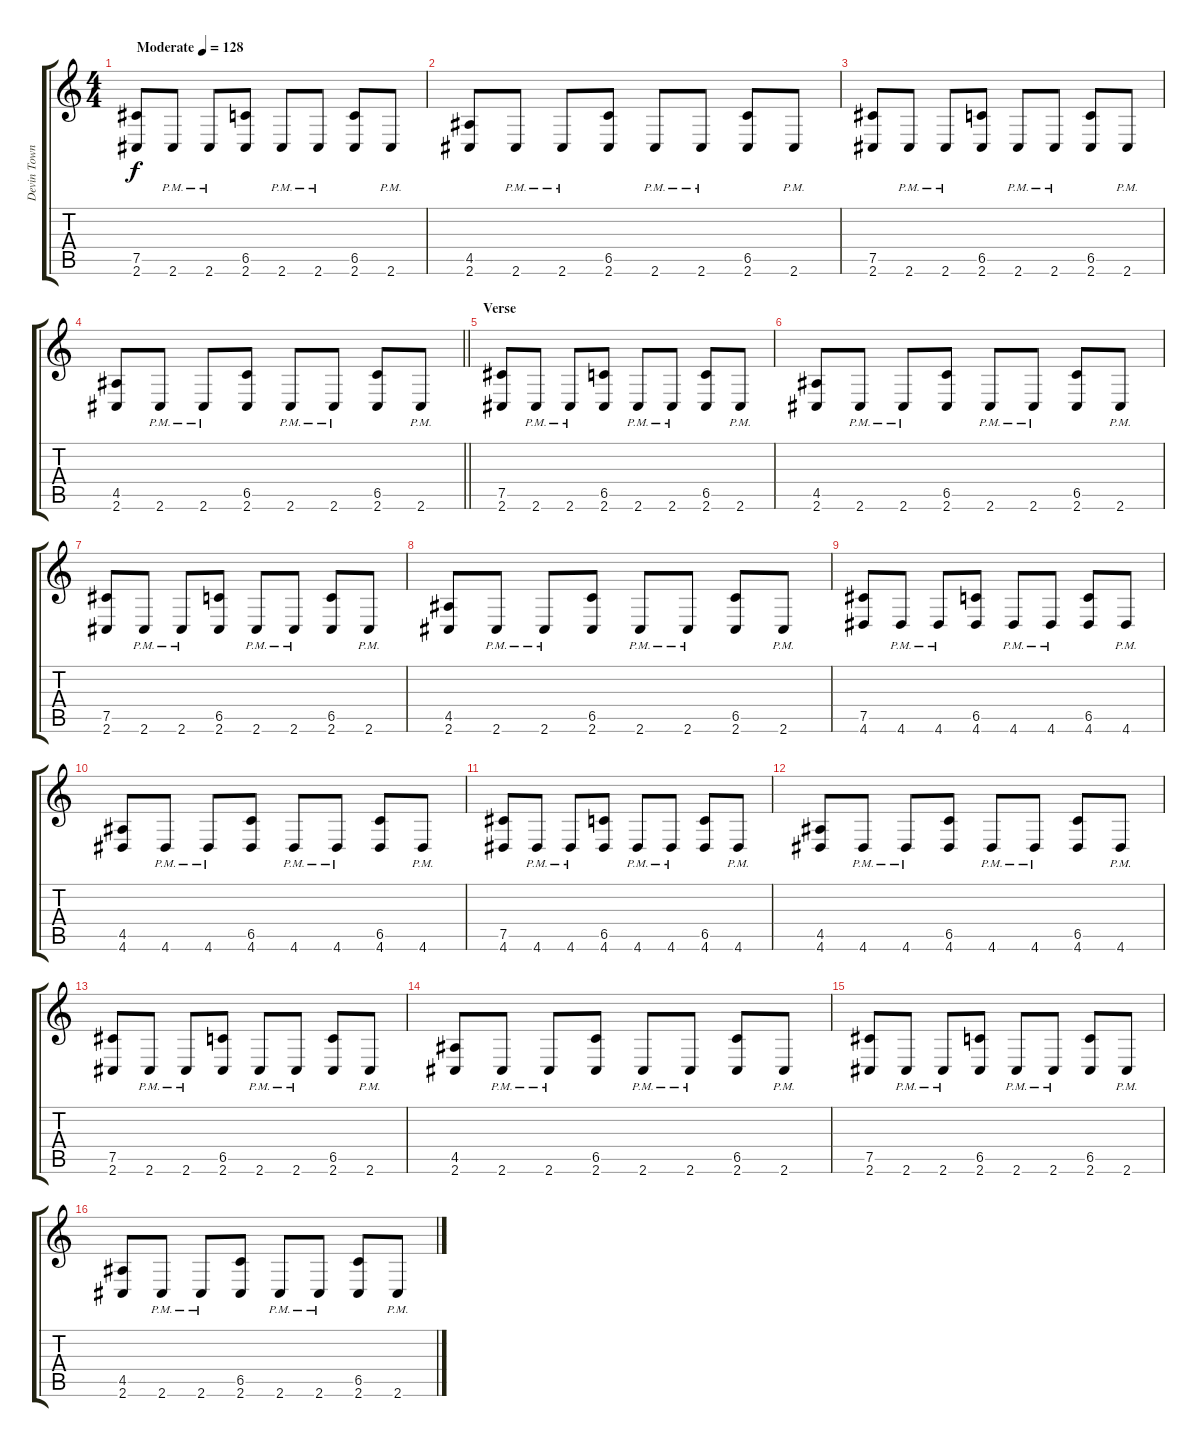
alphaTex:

\track ("Devin Townsend" "Devin Town") {instrument distortionguitar}
\staff {score tabs}
\tuning (Eb4 B3 Gb3 B2 Gb2 B1) {hide}
\ts (4 4)
\tempo (128 "Moderate")
\clef g2
\ks c
(7.5 2.6).8{dy f instrument distortionguitar} 2.6{pm}.8 2.6{pm}.8 (6.5 2.6).8 2.6{pm}.8 2.6{pm}.8 (6.5 2.6).8 2.6{pm}.8 |
(4.5 2.6).8 2.6{pm}.8 2.6{pm}.8 (6.5 2.6).8 2.6{pm}.8 2.6{pm}.8 (6.5 2.6).8 2.6{pm}.8 |
(7.5 2.6).8 2.6{pm}.8 2.6{pm}.8 (6.5 2.6).8 2.6{pm}.8 2.6{pm}.8 (6.5 2.6).8 2.6{pm}.8 |
\barLineRight lightlight
(4.5 2.6).8 2.6{pm}.8 2.6{pm}.8 (6.5 2.6).8 2.6{pm}.8 2.6{pm}.8 (6.5 2.6).8 2.6{pm}.8 |
\section ("" "Verse")
(7.5 2.6).8 2.6{pm}.8 2.6{pm}.8 (6.5 2.6).8 2.6{pm}.8 2.6{pm}.8 (6.5 2.6).8 2.6{pm}.8 |
(4.5 2.6).8 2.6{pm}.8 2.6{pm}.8 (6.5 2.6).8 2.6{pm}.8 2.6{pm}.8 (6.5 2.6).8 2.6{pm}.8 |
(7.5 2.6).8 2.6{pm}.8 2.6{pm}.8 (6.5 2.6).8 2.6{pm}.8 2.6{pm}.8 (6.5 2.6).8 2.6{pm}.8 |
(4.5 2.6).8 2.6{pm}.8 2.6{pm}.8 (6.5 2.6).8 2.6{pm}.8 2.6{pm}.8 (6.5 2.6).8 2.6{pm}.8 |
(7.5 4.6).8 4.6{pm}.8 4.6{pm}.8 (6.5 4.6).8 4.6{pm}.8 4.6{pm}.8 (6.5 4.6).8 4.6{pm}.8 |
(4.5 4.6).8 4.6{pm}.8 4.6{pm}.8 (6.5 4.6).8 4.6{pm}.8 4.6{pm}.8 (6.5 4.6).8 4.6{pm}.8 |
(7.5 4.6).8 4.6{pm}.8 4.6{pm}.8 (6.5 4.6).8 4.6{pm}.8 4.6{pm}.8 (6.5 4.6).8 4.6{pm}.8 |
(4.5 4.6).8 4.6{pm}.8 4.6{pm}.8 (6.5 4.6).8 4.6{pm}.8 4.6{pm}.8 (6.5 4.6).8 4.6{pm}.8 |
(7.5 2.6).8 2.6{pm}.8 2.6{pm}.8 (6.5 2.6).8 2.6{pm}.8 2.6{pm}.8 (6.5 2.6).8 2.6{pm}.8 |
(4.5 2.6).8 2.6{pm}.8 2.6{pm}.8 (6.5 2.6).8 2.6{pm}.8 2.6{pm}.8 (6.5 2.6).8 2.6{pm}.8 |
(7.5 2.6).8 2.6{pm}.8 2.6{pm}.8 (6.5 2.6).8 2.6{pm}.8 2.6{pm}.8 (6.5 2.6).8 2.6{pm}.8 |
(4.5 2.6).8 2.6{pm}.8 2.6{pm}.8 (6.5 2.6).8 2.6{pm}.8 2.6{pm}.8 (6.5 2.6).8 2.6{pm}.8
